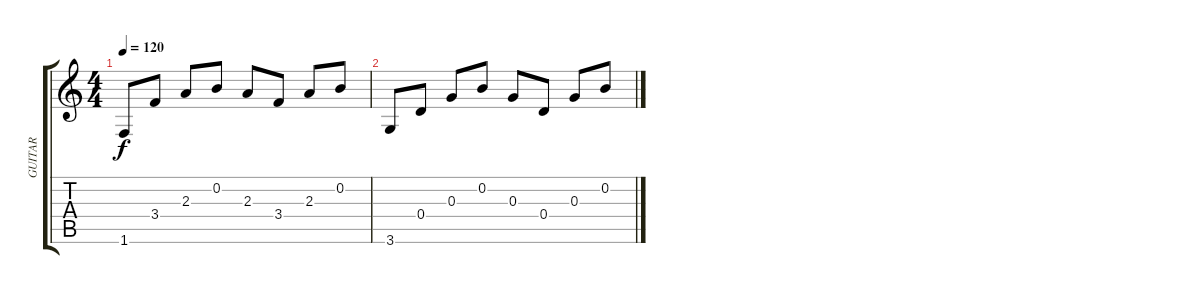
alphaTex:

\track ("GUITAR" "GUITAR") {instrument acousticguitarnylon}
\staff {score tabs}
\tuning (E4 B3 G3 D3 A2 E2) {hide}
\ts (4 4)
\tempo 120
\clef g2
\ks c
1.6.8{dy f} 3.4.8 2.3.8 0.2.8 2.3.8 3.4.8 2.3.8 0.2.8 |
3.6.8 0.4.8 0.3.8 0.2.8 0.3.8 0.4.8 0.3.8 0.2.8
